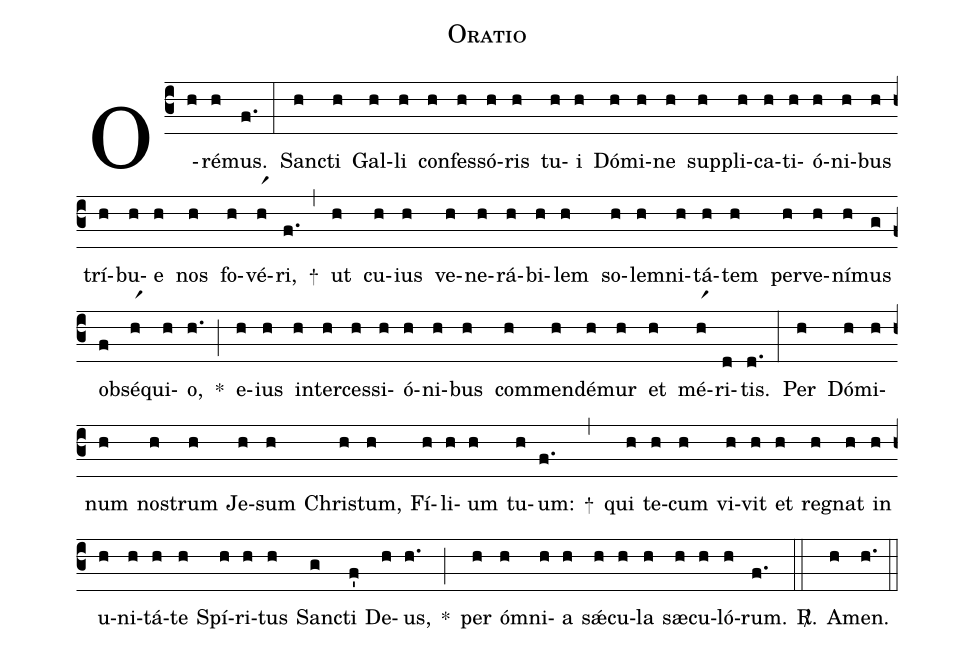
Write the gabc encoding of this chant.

name: Oratio;
%%
(c3)
O(h)ré(h)mus.(f.) (:)

Sanc(h)ti(h) Gal(h)li(h) con(h)fes(h)só(h)ris(h) tu(h)i(h) Dó(h)mi(h)ne(h) sup(h)pli(h)ca(h)ti(h)ó(h)ni(h)bus(h) trí(h)bu(h)e(h) nos(h) fo(h)vé(hr1)ri,(f.) +(,)
ut(h) cu(h)ius(h) ve(h)ne(h)rá(h)bi(h)lem(h) so(h)lem(h)ni(h)tá(h)tem(h) per(h)ve(h)ní(h)mus(g) ob(f)sé(hr1)qui(h)o,(h.) *(;)
e(h)ius(h) in(h)ter(h)ces(h)si(h)ó(h)ni(h)bus(h) com(h)men(h)dé(h)mur(h) et(h) mé(hr1)ri(d)tis.(d.) (:)

Per(h) Dó(h)mi(h)num(h) nos(h)trum(h) Je(h)sum(h) Chris(h)tum,(h) Fí(h)li(h)um(h) tu(h)um:(f.) +(,)
qui(h) te(h)cum(h) vi(h)vit(h) et(h) reg(h)nat(h) in(h) u(h)ni(h)tá(h)te(h) Spí(h)ri(h)tus(h) San(g)cti(f') De(h)us,(h.) *(;)
per(h) óm(h)ni(h)a(h) sǽ(h)cu(h)la(h) sæ(h)cu(h)ló(h)rum.(f.) <sp>R/</sp>.(::)
A(h)men.(h.) (::)
